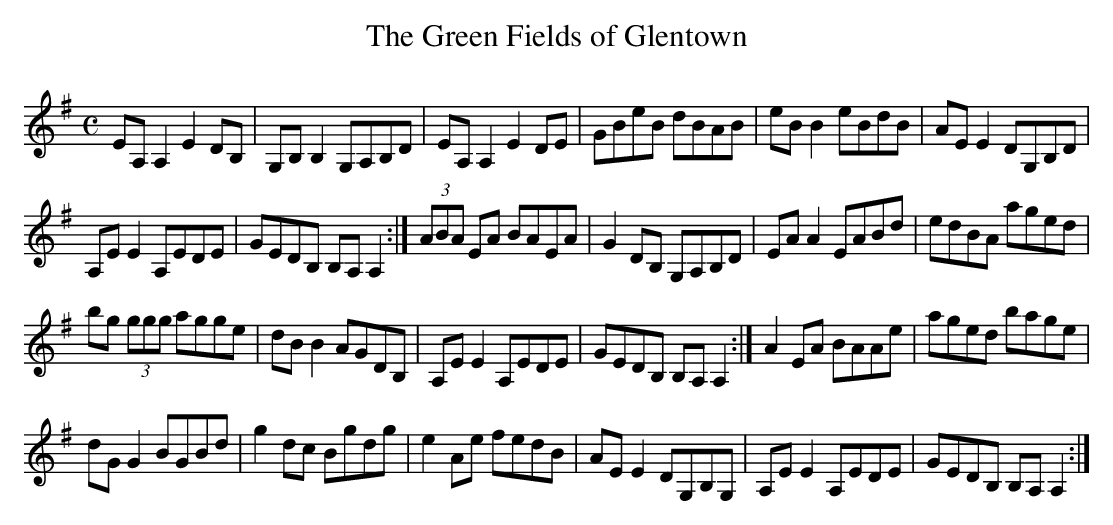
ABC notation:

X:1
T:The Green Fields of Glentown
M:C
L:1/8
K:ADor
EA, A,2 E2 DB,|G,B, B,2 G,A,B,D|EA, A,2 E2 DE|GBeB dBAB|\
eB B2 eBdB|AE E2 DG,B,D|
A,E E2 A,EDE|GEDB, B,A, A,2:|\
(3ABA EA BAEA|G2 DB, G,A,B,D|EA A2 EABd|edBA aged|
bg (3ggg agge|dB B2 AGDB,|A,E E2 A,EDE|GEDB, B,A, A,2:|\
A2 EA BAAe|aged bage|
dG G2 BGBd|g2 dc Bgdg|\
e2 Ae fedB| AE E2 DG,B,G,|A,E E2 A,EDE|GEDB, B,A, A,2:|
